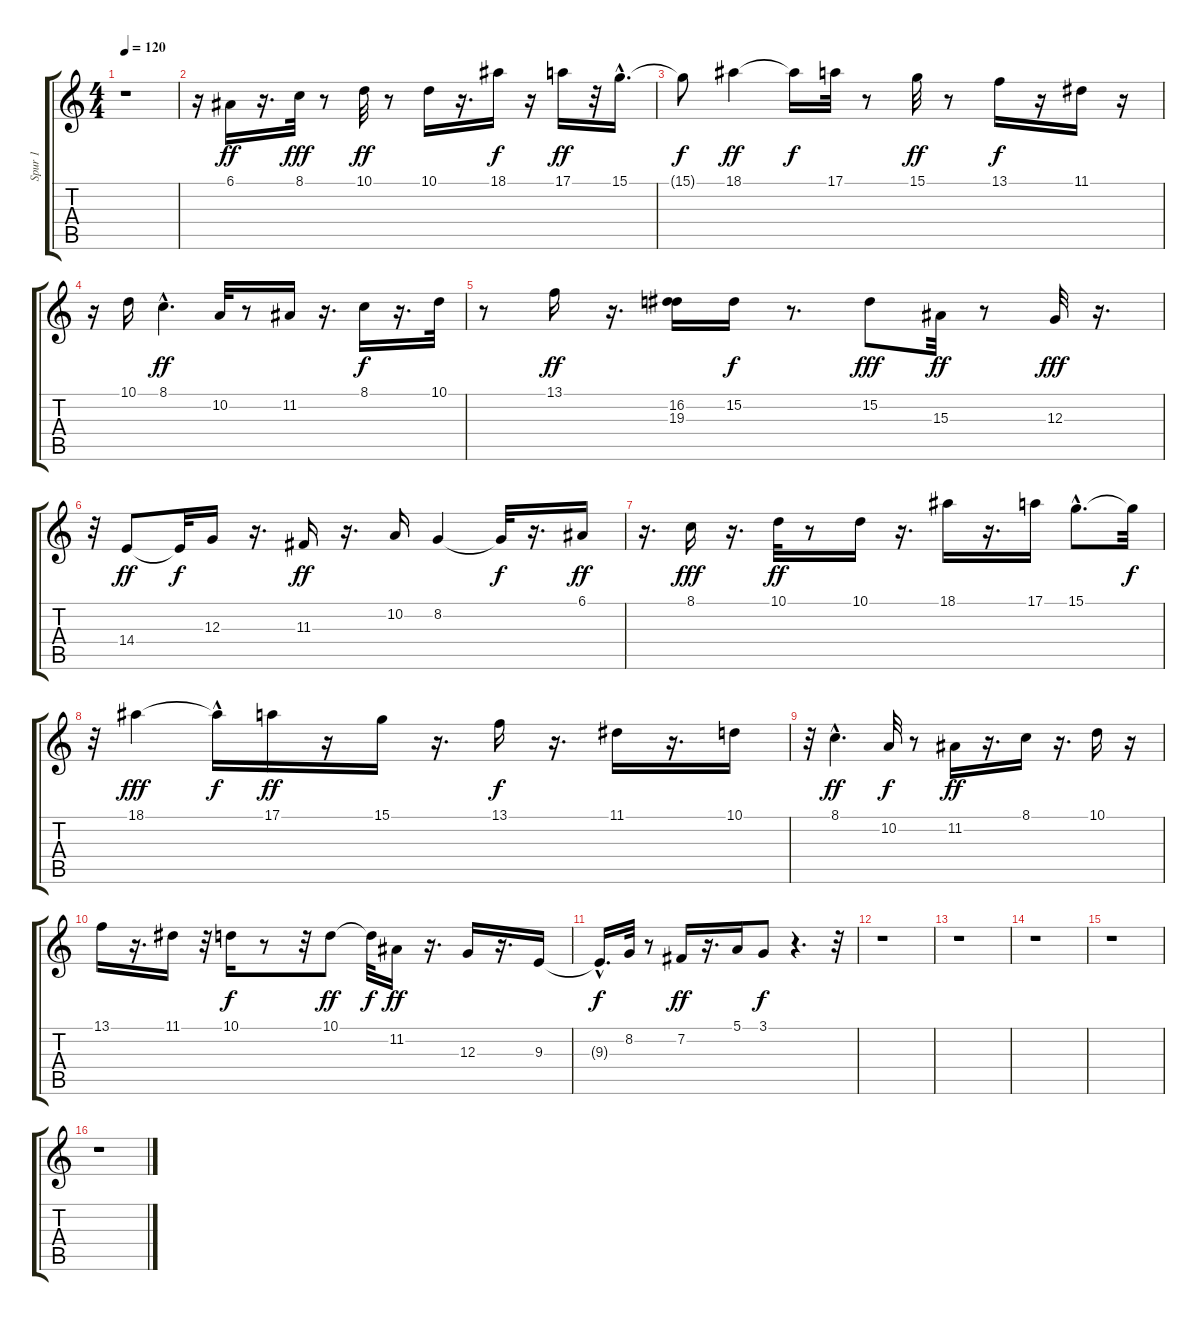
\track ("Spur 1" "Spur 1") {instrument panflute}
\staff {score tabs}
\tuning (E4 B3 G3 D3 A2 E2) {hide}
\ts (4 4)
\tempo 120
\clef g2
\ks c
r.1{dy fff} |
r.16 6.1.16{dy ff volume 15} r.16{d} 8.1.32{dy fff} r.8 10.1.32{dy ff} r.8 10.1.16 r.16{d} 18.1.16{dy f} r.16 17.1.16{dy ff} r.32 15.1{hac}.16{d} |
15.1{t}.8{dy f} 18.1.4{dy ff} 18.1{t}.16{dy f} 17.1.32{volume 15} r.8 15.1.32{dy ff} r.8 13.1.16{dy f} r.16 11.1.16 r.16 |
r.16 10.1.16 8.1{hac}.4{d dy ff} 10.2.32 r.8 11.2.16 r.16{d} 8.1.16{dy f} r.16{d} 10.1.32 |
r.8 13.1.16{dy ff} r.16{d} (16.2 19.3).16 15.2.16{dy f} r.8{d} 15.2.8{dy fff} 15.3.32{dy ff} r.8 12.3.32{dy fff} r.16{d} |
r.32 14.4.8{dy ff} 14.4{t}.32{dy f} 12.3.16 r.16{d} 11.3.16{dy ff} r.16{d} 10.2.16 8.2.4 8.2{t}.32{dy f} r.16{d} 6.1.16{dy ff} |
r.16{d} 8.1.16{dy fff} r.16{d} 10.1.32{dy ff} r.8 10.1.16 r.16{d} 18.1.16 r.16{d} 17.1.16 15.1{hac}.8{d} 15.1{t}.32{dy f} |
r.32 18.1.4{dy fff} 18.1{hac t}.16{dy f} 17.1.16{dy ff} r.16 15.1.16 r.16{d} 13.1.16{dy f} r.16{d} 11.1.16 r.16{d} 10.1.16 |
r.32 8.1{hac}.4{d dy ff} 10.2.32{dy f} r.8 11.2.16{dy ff} r.16{d} 8.1.16 r.16{d} 10.1.16 r.16 |
13.1.16 r.16{d} 11.1.16 r.32 10.1.16{dy f} r.8 r.32 10.1.8{dy ff} 10.1{t}.32{dy f} 11.2.16{dy ff} r.16{d} 12.3.16 r.16{d} 9.3.16 |
9.3{hac t}.16{d dy f} 8.2.32 r.8 7.2.16{dy ff} r.16{d} 5.1.16 3.1.8{dy f} r.4{d} r.32 |
r.1 |
r.1 |
r.1 |
r.1 |
r.1
